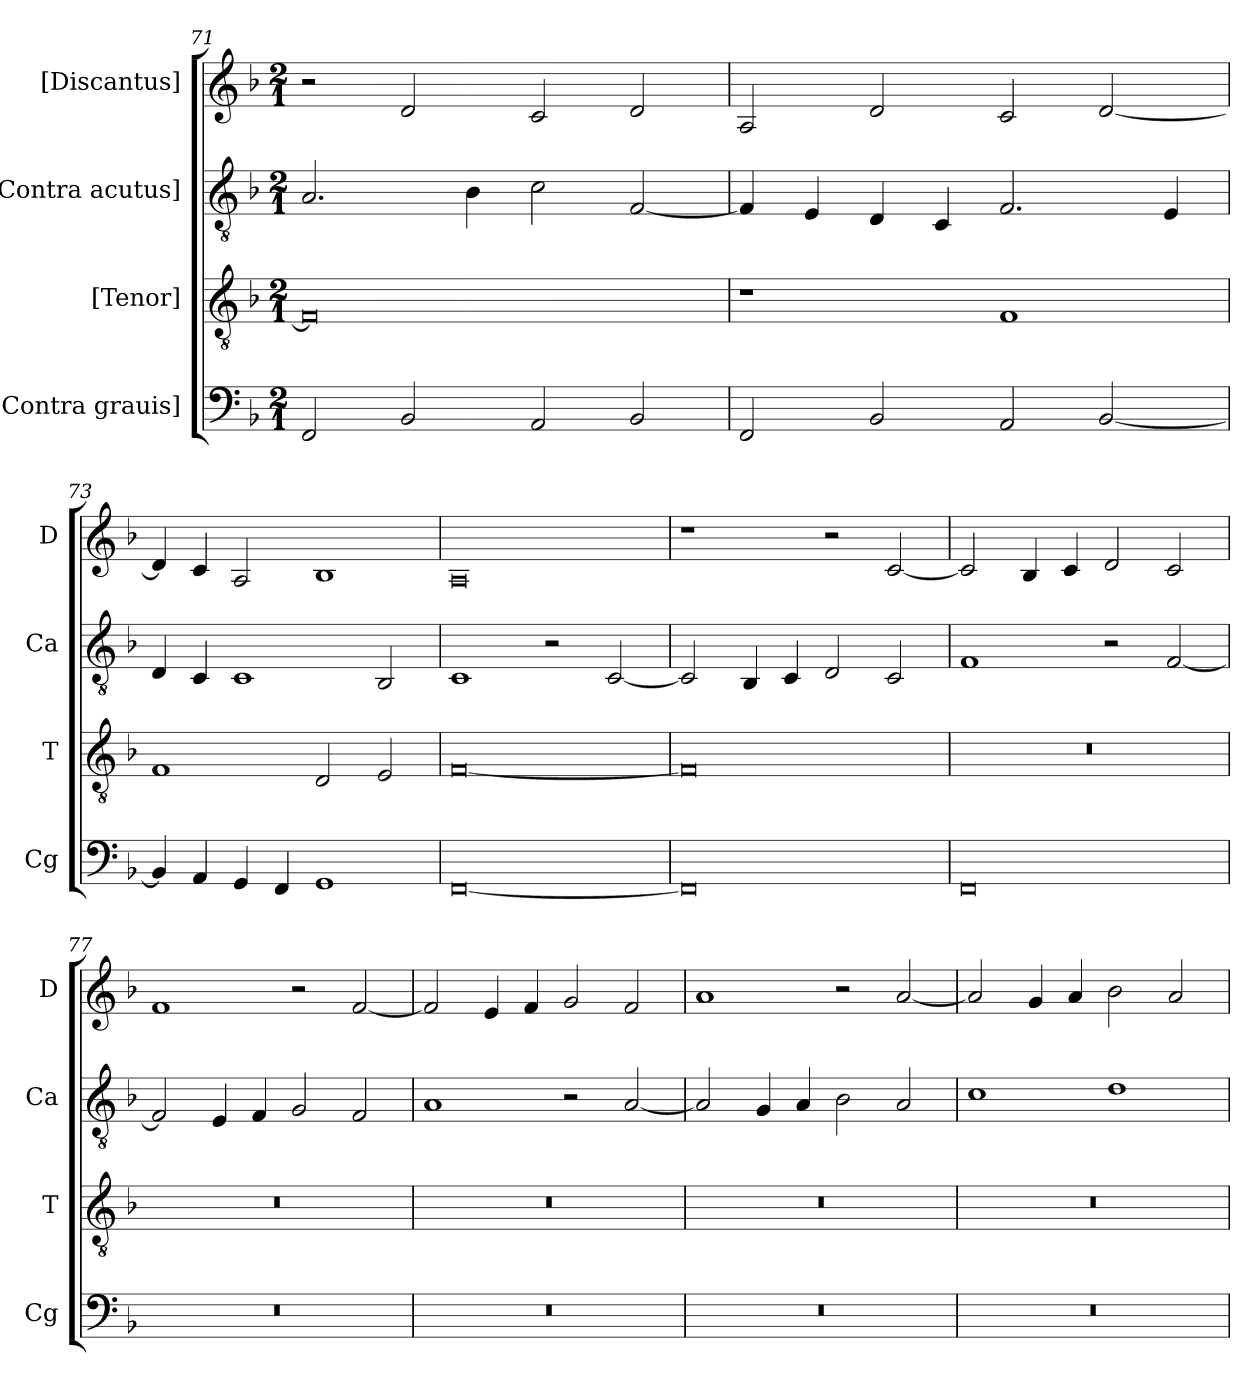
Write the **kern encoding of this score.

**kern	**kern	**kern	**kern
*part4	*part3	*part2	*part1
*staff4	*staff3	*staff2	*staff1
*I"[Contra grauis]	*I"[Tenor]	*I"[Contra acutus]	*I"[Discantus]
*I'Cg	*I'T	*I'Ca	*I'D
*clefF4	*clefGv2	*clefGv2	*clefG2
*k[b-]	*k[b-]	*k[b-]	*k[b-]
*F:	*F:	*F:	*F:
*M2/1	*M2/1	*M2/1	*M2/1
=71	=71	=71	=71
2FF	0F]	2.A	2r
2BB-	.	.	2d
.	.	4B-	.
2AA	.	2c	2c
2BB-	.	[2F	2d
=72	=72	=72	=72
2FF	1r	4F]	2A
.	.	4E	.
2BB-	.	4D	2d
.	.	4C	.
2AA	1F	2.F	2c
[2BB-	.	.	[2d
.	.	4E	.
=73	=73	=73	=73
4BB-]	1F	4D	4d]
4AA	.	4C	4c
4GG	.	1C	2A
4FF	.	.	.
1GG	2D	.	1B-
.	2E	2BB-	.
=74	=74	=74	=74
[0FF	[0F	1C	0A
.	.	2r	.
.	.	[2C	.
=75	=75	=75	=75
0FF]	0F]	2C]	1r
.	.	4BB-	.
.	.	4C	.
.	.	2D	2r
.	.	2C	[2c
=76	=76	=76	=76
0FF	0r	1F	2c]
.	.	.	4B-
.	.	.	4c
.	.	2r	2d
.	.	[2F	2c
=77	=77	=77	=77
0r	0r	2F]	1f
.	.	4E	.
.	.	4F	.
.	.	2G	2r
.	.	2F	[2f
=78	=78	=78	=78
0r	0r	1A	2f]
.	.	.	4e
.	.	.	4f
.	.	2r	2g
.	.	[2A	2f
=79	=79	=79	=79
0r	0r	2A]	1a
.	.	4G	.
.	.	4A	.
.	.	2B-	2r
.	.	2A	[2a
=80	=80	=80	=80
0r	0r	1c	2a]
.	.	.	4g
.	.	.	4a
.	.	1d	2b-
.	.	.	2a
=	=	=	=
*-	*-	*-	*-
